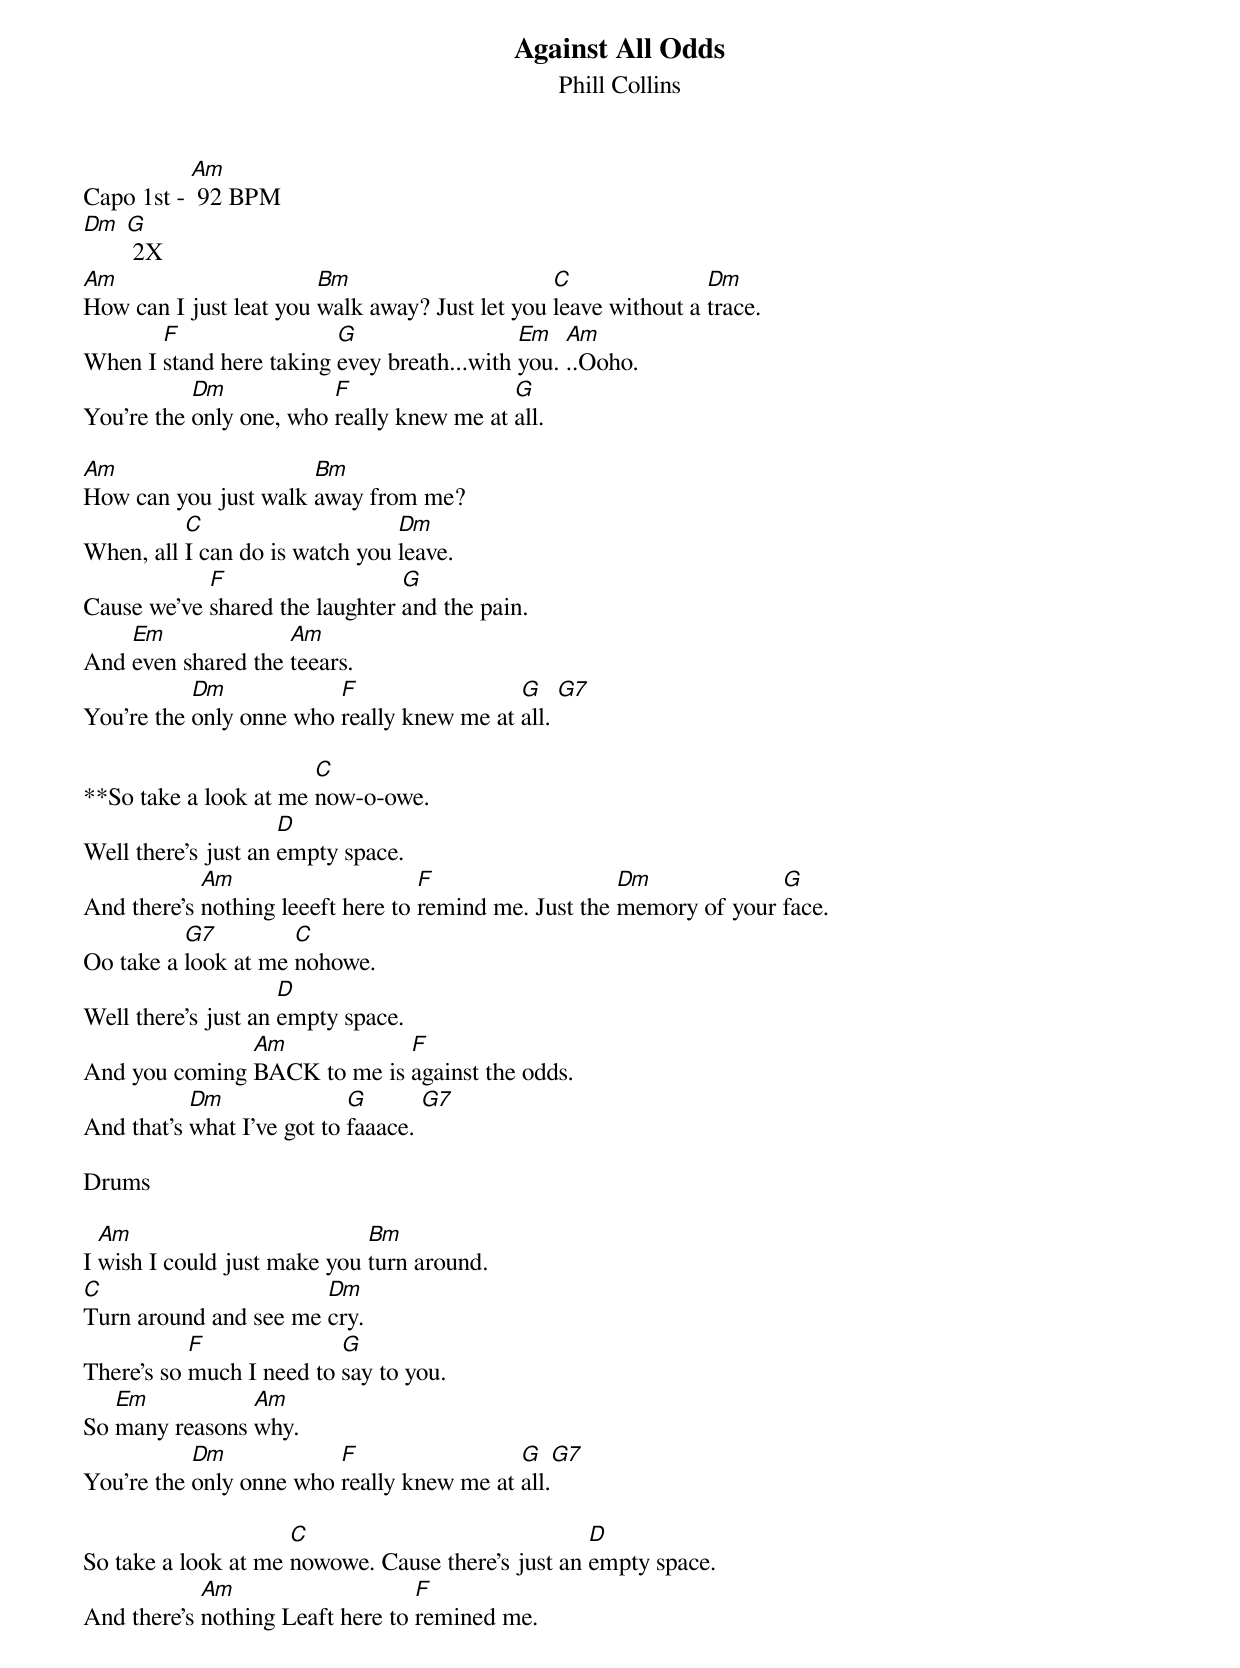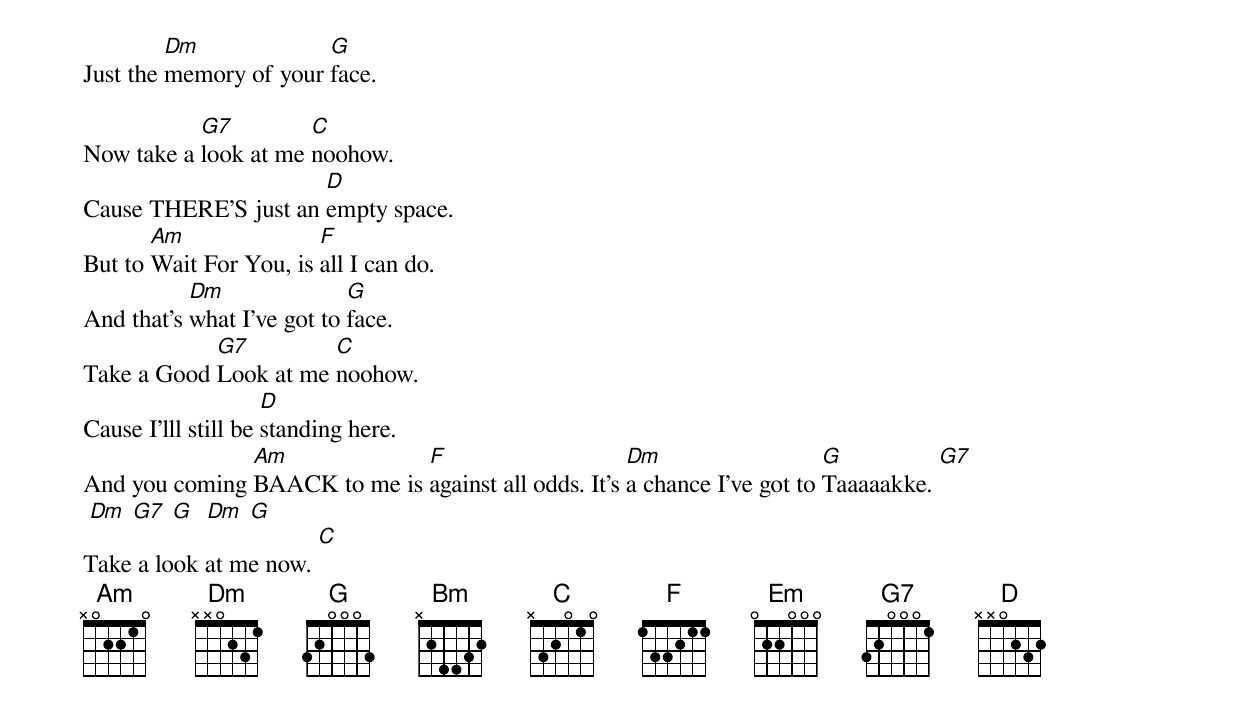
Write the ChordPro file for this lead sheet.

{title:Against All Odds}
{subtitle:Phill Collins}
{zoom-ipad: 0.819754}
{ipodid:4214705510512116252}
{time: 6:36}
Capo 1st - [Am] 92 BPM
[Dm] [G] 2X
[Am]How can I just leat you [Bm]walk away? Just let you [C]leave without a [Dm]trace.
When I [F]stand here taking [G]evey breath...with [Em]you. [Am]..Ooho.
You're the [Dm]only one, who [F]really knew me at [G]all.

[Am]How can you just walk [Bm]away from me?
When, all [C]I can do is watch you [Dm]leave.
Cause we've [F]shared the laughter [G]and the pain.
And [Em]even shared the [Am]teears.
You're the [Dm]only onne who [F]really knew me at [G]all. [G7]

**So take a look at me [C]now-o-owe.
Well there's just an [D]empty space.
And there's [Am]nothing leeeft here to [F]remind me. Just the [Dm]memory of your [G]face.
Oo take a [G7]look at me [C]nohowe.
Well there's just an [D]empty space.
And you coming [Am]BACK to me is [F]against the odds.
And that's [Dm]what I've got to [G]faaace. [G7]

Drums

I [Am]wish I could just make you [Bm]turn around.
[C]Turn around and see me [Dm]cry.
There's so [F]much I need to [G]say to you.
So [Em]many reasons [Am]why.
You're the [Dm]only onne who [F]really knew me at [G]all.[G7]

So take a look at me [C]nowowe. Cause there's just an [D]empty space.
And there's [Am]nothing Leaft here to [F]remined me.
Just the [Dm]memory of your [G]face.

Now take a [G7]look at me [C]noohow.
Cause THERE'S just an [D]empty space.
But to [Am]Wait For You, is [F]all I can do.
And that's [Dm]what I've got to [G]face.
Take a Good [G7]Look at me [C]noohow.
Cause I'lll still be [D]standing here.
And you coming [Am]BAACK to me is [F]against all odds. It's [Dm]a chance I've got to [G]Taaaaakke. [G7]
 [Dm] [G7] [G]  [Dm] [G]
Take a look at me now. [C]
